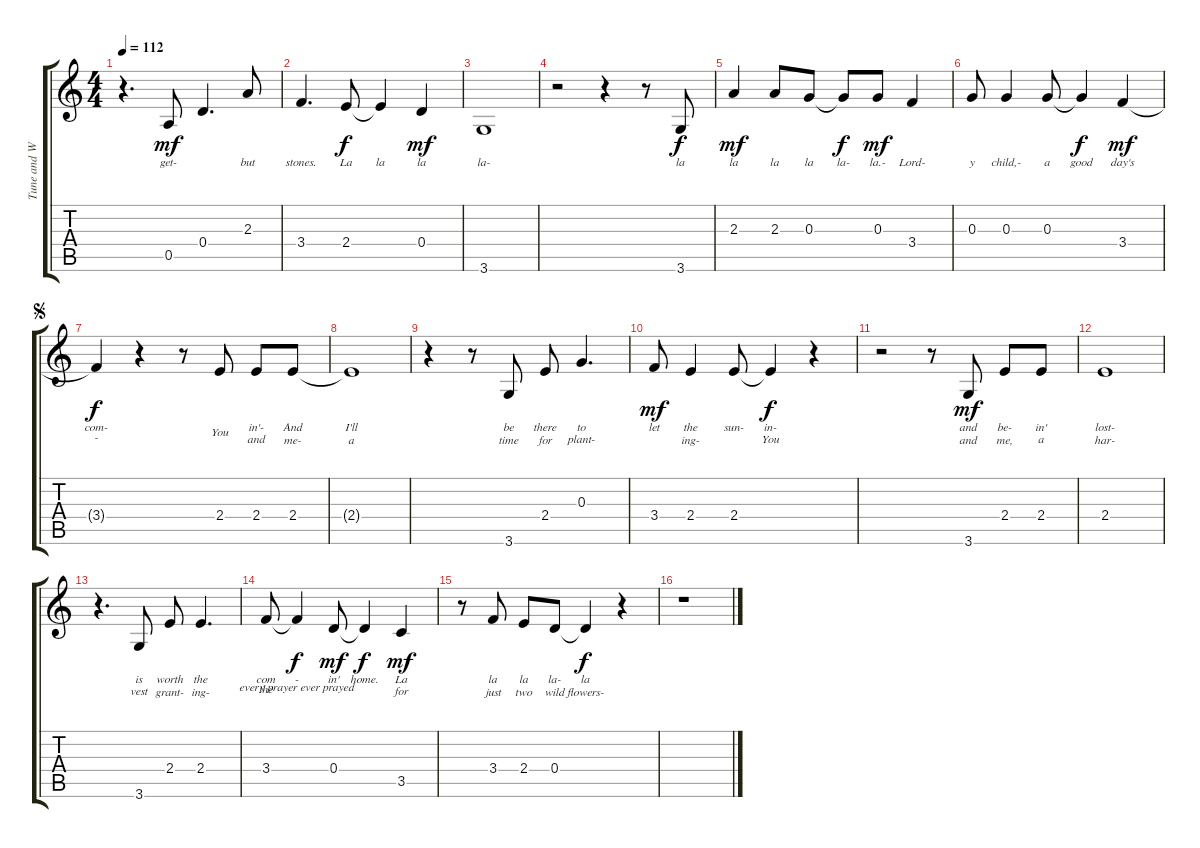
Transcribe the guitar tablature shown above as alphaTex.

\track ("Tune and Words" "Tune and W") {instrument electricguitarjazz}
\staff {score tabs}
\tuning (E4 B3 G3 D3 A2 E2) {hide}
\ts (4 4)
\tempo 112
\clef g2
\ks c
r.4{d dy mf} 0.5.8{lyrics (0 "get-") lyrics (1 "") lyrics (2 "") lyrics (3 "") lyrics (4 "")} 0.4.4{d lyrics (0 " ") lyrics (1 "") lyrics (2 "") lyrics (3 "") lyrics (4 "")} 2.3.8{lyrics (0 "but") lyrics (1 "") lyrics (2 "") lyrics (3 "") lyrics (4 "")} |
3.4.4{d lyrics (0 "stones.") lyrics (1 "") lyrics (2 "") lyrics (3 "") lyrics (4 "")} 2.4.8{lyrics (0 "La") lyrics (1 "") lyrics (2 "") lyrics (3 "") lyrics (4 "") dy f} 2.4{t}.4{lyrics (0 "la") lyrics (1 "") lyrics (2 "") lyrics (3 "") lyrics (4 "")} 0.4.4{lyrics (0 "la") lyrics (1 "") lyrics (2 "") lyrics (3 "") lyrics (4 "") dy mf} |
3.6.1{lyrics (0 "la-") lyrics (1 "") lyrics (2 "") lyrics (3 "") lyrics (4 "")} |
r.2 r.4 r.8 3.6.8{lyrics (0 "la") lyrics (1 "") lyrics (2 "") lyrics (3 "") lyrics (4 "") dy f} |
2.3.4{lyrics (0 "la") lyrics (1 "") lyrics (2 "") lyrics (3 "") lyrics (4 "") dy mf} 2.3.8{lyrics (0 "la") lyrics (1 "") lyrics (2 "") lyrics (3 "") lyrics (4 "")} 0.3.8{lyrics (0 "la") lyrics (1 "") lyrics (2 "") lyrics (3 "") lyrics (4 "")} 0.3{t}.8{lyrics (0 "la-") lyrics (1 "") lyrics (2 "") lyrics (3 "") lyrics (4 "") dy f} 0.3.8{lyrics (0 "la.-") lyrics (1 "") lyrics (2 "") lyrics (3 "") lyrics (4 "") dy mf} 3.4.4{lyrics (0 "Lord-") lyrics (1 "") lyrics (2 "") lyrics (3 "") lyrics (4 "")} |
0.3.8{lyrics (0 "y") lyrics (1 "") lyrics (2 "") lyrics (3 "") lyrics (4 "")} 0.3.4{lyrics (0 "child,-") lyrics (1 "") lyrics (2 "") lyrics (3 "") lyrics (4 "")} 0.3.8{lyrics (0 "a") lyrics (1 "") lyrics (2 "") lyrics (3 "") lyrics (4 "")} 0.3{t}.4{lyrics (0 "good") lyrics (1 "") lyrics (2 "") lyrics (3 "") lyrics (4 "") dy f} 3.4.4{lyrics (0 "day's") lyrics (1 "") lyrics (2 "") lyrics (3 "") lyrics (4 "") dy mf} |
\jump segno
3.4{t}.4{lyrics (0 "com-") lyrics (1 "-") lyrics (2 "") lyrics (3 "") lyrics (4 "") dy f} r.4 r.8 2.4.8{lyrics (0 " ") lyrics (1 "You") lyrics (2 "") lyrics (3 "") lyrics (4 "")} 2.4.8{lyrics (0 "in'-") lyrics (1 "and") lyrics (2 "") lyrics (3 "") lyrics (4 "")} 2.4.8{lyrics (0 "And") lyrics (1 "me-") lyrics (2 "") lyrics (3 "") lyrics (4 "")} |
2.4{t}.1{lyrics (0 "I'll") lyrics (1 "a") lyrics (2 "") lyrics (3 "") lyrics (4 "")} |
r.4 r.8 3.6.8{lyrics (0 "be") lyrics (1 "time") lyrics (2 "") lyrics (3 "") lyrics (4 "")} 2.4.8{lyrics (0 "there") lyrics (1 "for") lyrics (2 "") lyrics (3 "") lyrics (4 "")} 0.3.4{d lyrics (0 "to") lyrics (1 "plant-") lyrics (2 "") lyrics (3 "") lyrics (4 "")} |
3.4.8{lyrics (0 "let") lyrics (1 " ") lyrics (2 "") lyrics (3 "") lyrics (4 "") dy mf} 2.4.4{lyrics (0 "the") lyrics (1 "ing-") lyrics (2 "") lyrics (3 "") lyrics (4 "")} 2.4.8{lyrics (0 "sun-") lyrics (1 " ") lyrics (2 "") lyrics (3 "") lyrics (4 "")} 2.4{t}.4{lyrics (0 "in-") lyrics (1 "You") lyrics (2 "") lyrics (3 "") lyrics (4 "") dy f} r.4 |
r.2 r.8 3.6.8{lyrics (0 "and") lyrics (1 "and") lyrics (2 "") lyrics (3 "") lyrics (4 "") dy mf} 2.4.8{lyrics (0 "be-") lyrics (1 "me,") lyrics (2 "") lyrics (3 "") lyrics (4 "")} 2.4.8{lyrics (0 "in'") lyrics (1 "a") lyrics (2 "") lyrics (3 "") lyrics (4 "")} |
2.4.1{lyrics (0 "lost-") lyrics (1 "har-") lyrics (2 "") lyrics (3 "") lyrics (4 "")} |
r.4{d} 3.6.8{lyrics (0 "is") lyrics (1 "vest") lyrics (2 "") lyrics (3 "") lyrics (4 "")} 2.4.8{lyrics (0 "worth") lyrics (1 "grant-") lyrics (2 "") lyrics (3 "") lyrics (4 "")} 2.4.4{d lyrics (0 "the") lyrics (1 "ing-") lyrics (2 "") lyrics (3 "") lyrics (4 "")} |
3.4.8{lyrics (0 "com") lyrics (1 "the") lyrics (2 "") lyrics (3 "") lyrics (4 "")} 3.4{t}.4{lyrics (0 "-") lyrics (1 "every prayer ever prayed") lyrics (2 "") lyrics (3 "") lyrics (4 "") dy f} 0.4.8{lyrics (0 "in'") lyrics (1 " ") lyrics (2 "") lyrics (3 "") lyrics (4 "") dy mf} 0.4{t}.4{lyrics (0 "home.") lyrics (1 " ") lyrics (2 "") lyrics (3 "") lyrics (4 "") dy f} 3.5.4{lyrics (0 "La") lyrics (1 "for") lyrics (2 "") lyrics (3 "") lyrics (4 "") dy mf} |
r.8 3.4.8{lyrics (0 "la") lyrics (1 "just") lyrics (2 "") lyrics (3 "") lyrics (4 "")} 2.4.8{lyrics (0 "la") lyrics (1 "two") lyrics (2 "") lyrics (3 "") lyrics (4 "")} 0.4.8{lyrics (0 "la-") lyrics (1 "wild") lyrics (2 "") lyrics (3 "") lyrics (4 "")} 0.4{t}.4{lyrics (0 "la") lyrics (1 "flowers-") lyrics (2 "") lyrics (3 "") lyrics (4 "") dy f} r.4 |
r.1
